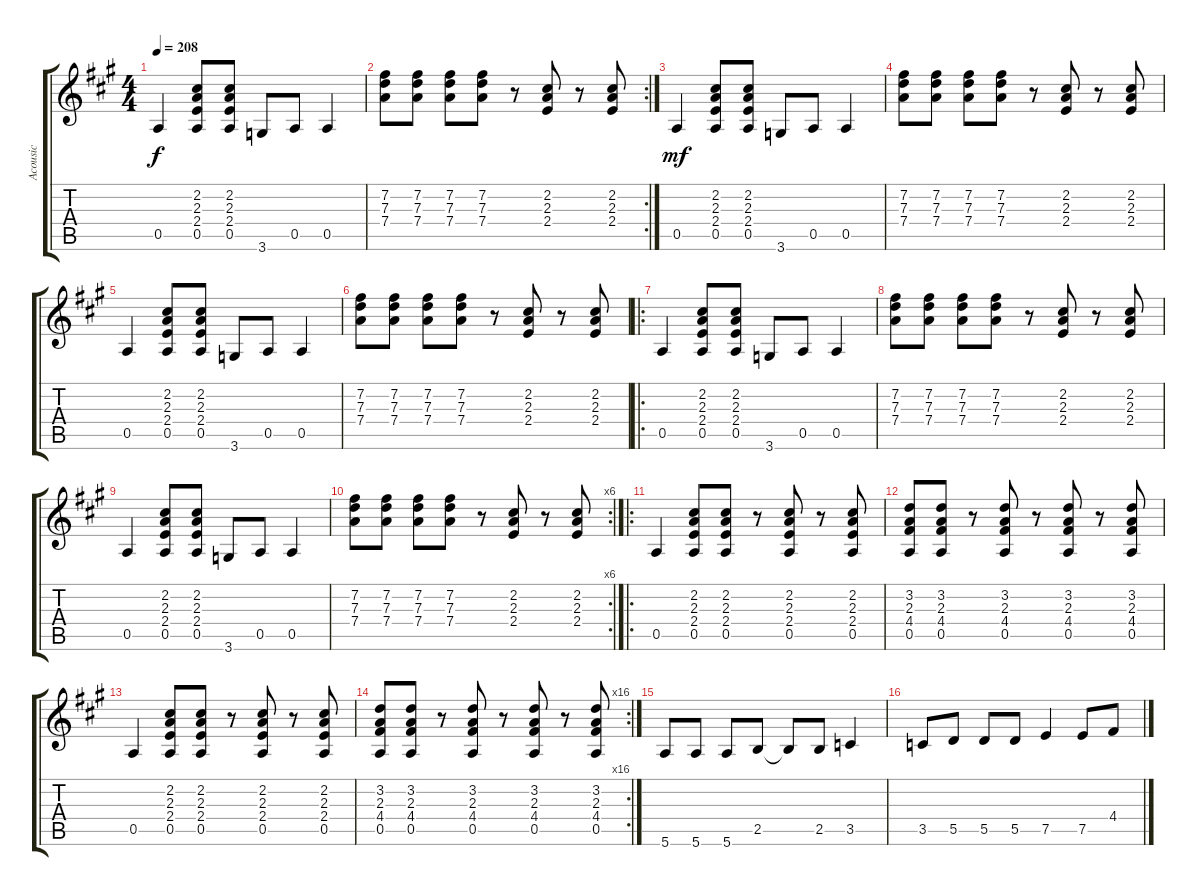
\track ("Acousic" "Acousic") {instrument acousticguitarsteel}
\staff {score tabs}
\tuning (E4 B3 G3 D3 A2 E2) {hide}
\ts (4 4)
\tempo 208
\clef g2
\ks a
0.5.4{dy f} (2.2 2.3 2.4 0.5).8 (2.2 2.3 2.4 0.5).8 3.6.8 0.5.8 0.5.4 |
\rc 2
(7.2 7.3 7.4).8 (7.2 7.3 7.4).8 (7.2 7.3 7.4).8 (7.2 7.3 7.4).8 r.8 (2.2 2.3 2.4).8 r.8 (2.2 2.3 2.4).8 |
0.5.4{dy mf} (2.2 2.3 2.4 0.5).8 (2.2 2.3 2.4 0.5).8 3.6.8 0.5.8 0.5.4 |
(7.2 7.3 7.4).8 (7.2 7.3 7.4).8 (7.2 7.3 7.4).8 (7.2 7.3 7.4).8 r.8 (2.2 2.3 2.4).8 r.8 (2.2 2.3 2.4).8 |
0.5.4 (2.2 2.3 2.4 0.5).8 (2.2 2.3 2.4 0.5).8 3.6.8 0.5.8 0.5.4 |
(7.2 7.3 7.4).8 (7.2 7.3 7.4).8 (7.2 7.3 7.4).8 (7.2 7.3 7.4).8 r.8 (2.2 2.3 2.4).8 r.8 (2.2 2.3 2.4).8 |
\ro
0.5.4 (2.2 2.3 2.4 0.5).8 (2.2 2.3 2.4 0.5).8 3.6.8 0.5.8 0.5.4 |
(7.2 7.3 7.4).8 (7.2 7.3 7.4).8 (7.2 7.3 7.4).8 (7.2 7.3 7.4).8 r.8 (2.2 2.3 2.4).8 r.8 (2.2 2.3 2.4).8 |
0.5.4 (2.2 2.3 2.4 0.5).8 (2.2 2.3 2.4 0.5).8 3.6.8 0.5.8 0.5.4 |
\rc 6
(7.2 7.3 7.4).8 (7.2 7.3 7.4).8 (7.2 7.3 7.4).8 (7.2 7.3 7.4).8 r.8 (2.2 2.3 2.4).8 r.8 (2.2 2.3 2.4).8 |
\ro
0.5.4 (2.2 2.3 2.4 0.5).8 (2.2 2.3 2.4 0.5).8 r.8 (2.2 2.3 2.4 0.5).8 r.8 (2.2 2.3 2.4 0.5).8 |
(3.2 2.3 4.4 0.5).8 (3.2 2.3 4.4 0.5).8 r.8 (3.2 2.3 4.4 0.5).8 r.8 (3.2 2.3 4.4 0.5).8 r.8 (3.2 2.3 4.4 0.5).8 |
0.5.4 (2.2 2.3 2.4 0.5).8 (2.2 2.3 2.4 0.5).8 r.8 (2.2 2.3 2.4 0.5).8 r.8 (2.2 2.3 2.4 0.5).8 |
\rc 16
(3.2 2.3 4.4 0.5).8 (3.2 2.3 4.4 0.5).8 r.8 (3.2 2.3 4.4 0.5).8 r.8 (3.2 2.3 4.4 0.5).8 r.8 (3.2 2.3 4.4 0.5).8 |
5.6.8 5.6.8 5.6.8 2.5.8 2.5{t}.8 2.5.8 3.5.4 |
3.5.8 5.5.8 5.5.8 5.5.8 7.5.4 7.5.8 4.4.8
